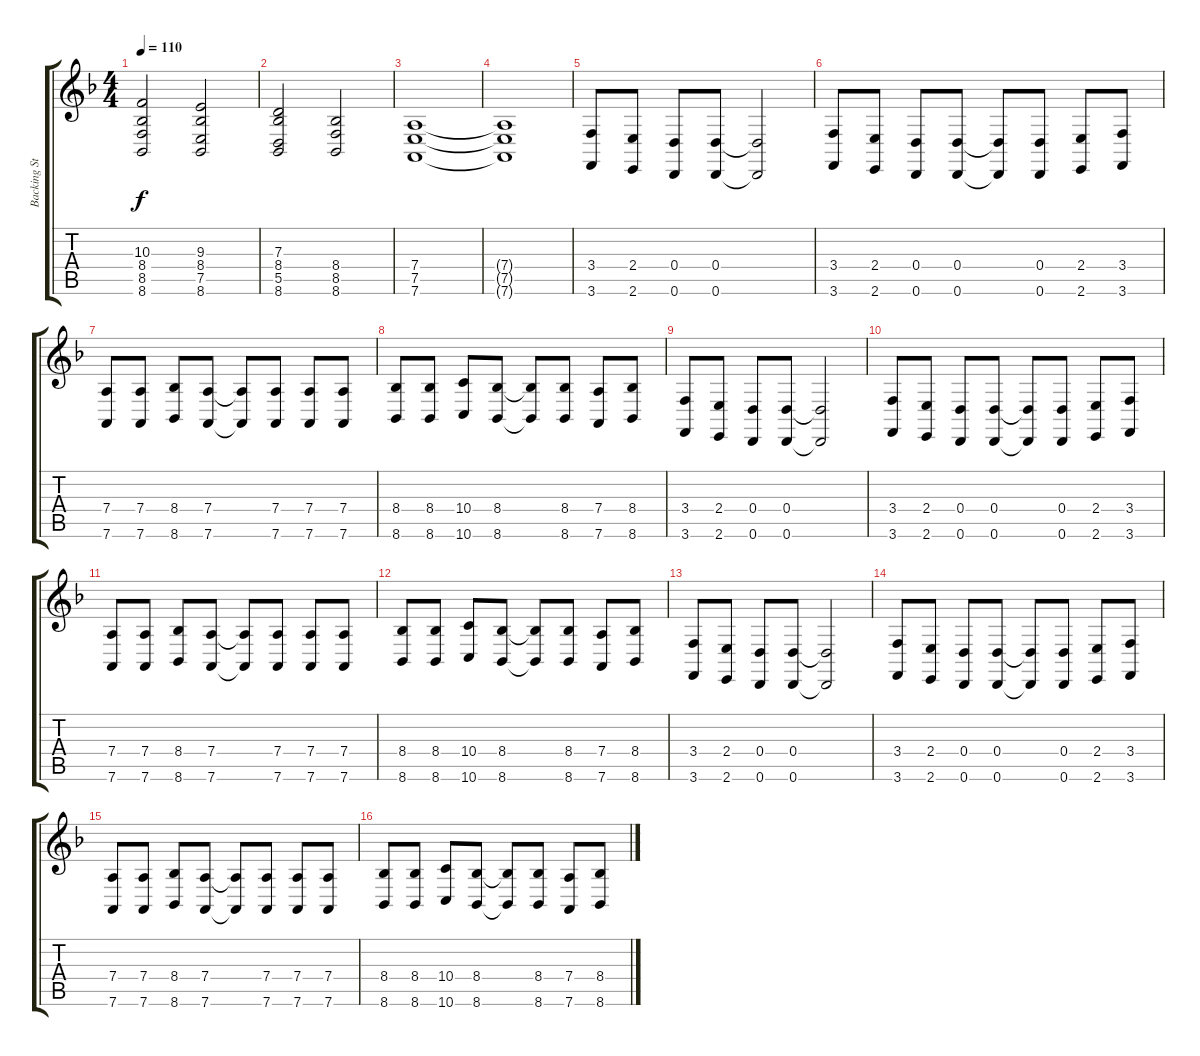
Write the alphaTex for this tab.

\track ("Backing Strings" "Backing St") {instrument stringensemble2}
\staff {score tabs}
\tuning (E4 B3 G3 D3 A2 D2) {hide}
\ts (4 4)
\tempo 110
\clef g2
\ks dminor
(10.3 8.4 8.5 8.6).2{dy f} (9.3 8.4 7.5 8.6).2 |
(7.3 8.4 5.5 8.6).2 (8.4 8.5 8.6).2 |
(7.4 7.5 7.6).1 |
(7.4{t} 7.5{t} 7.6{t}).1 |
(3.4 3.6).8 (2.4 2.6).8 (0.4 0.6).8 (0.4 0.6).8 (0.4{t} 0.6{t}).2 |
(3.4 3.6).8 (2.4 2.6).8 (0.4 0.6).8 (0.4 0.6).8 (0.4{t} 0.6{t}).8 (0.4 0.6).8 (2.4 2.6).8 (3.4 3.6).8 |
(7.4 7.6).8 (7.4 7.6).8 (8.4 8.6).8 (7.4 7.6).8 (7.4{t} 7.6{t}).8 (7.4 7.6).8 (7.4 7.6).8 (7.4 7.6).8 |
(8.4 8.6).8 (8.4 8.6).8 (10.4 10.6).8 (8.4 8.6).8 (8.4{t} 8.6{t}).8 (8.4 8.6).8 (7.4 7.6).8 (8.4 8.6).8 |
(3.4 3.6).8 (2.4 2.6).8 (0.4 0.6).8 (0.4 0.6).8 (0.4{t} 0.6{t}).2 |
(3.4 3.6).8 (2.4 2.6).8 (0.4 0.6).8 (0.4 0.6).8 (0.4{t} 0.6{t}).8 (0.4 0.6).8 (2.4 2.6).8 (3.4 3.6).8 |
(7.4 7.6).8 (7.4 7.6).8 (8.4 8.6).8 (7.4 7.6).8 (7.4{t} 7.6{t}).8 (7.4 7.6).8 (7.4 7.6).8 (7.4 7.6).8 |
(8.4 8.6).8 (8.4 8.6).8 (10.4 10.6).8 (8.4 8.6).8 (8.4{t} 8.6{t}).8 (8.4 8.6).8 (7.4 7.6).8 (8.4 8.6).8 |
(3.4 3.6).8 (2.4 2.6).8 (0.4 0.6).8 (0.4 0.6).8 (0.4{t} 0.6{t}).2 |
(3.4 3.6).8 (2.4 2.6).8 (0.4 0.6).8 (0.4 0.6).8 (0.4{t} 0.6{t}).8 (0.4 0.6).8 (2.4 2.6).8 (3.4 3.6).8 |
(7.4 7.6).8 (7.4 7.6).8 (8.4 8.6).8 (7.4 7.6).8 (7.4{t} 7.6{t}).8 (7.4 7.6).8 (7.4 7.6).8 (7.4 7.6).8 |
(8.4 8.6).8 (8.4 8.6).8 (10.4 10.6).8 (8.4 8.6).8 (8.4{t} 8.6{t}).8 (8.4 8.6).8 (7.4 7.6).8 (8.4 8.6).8
